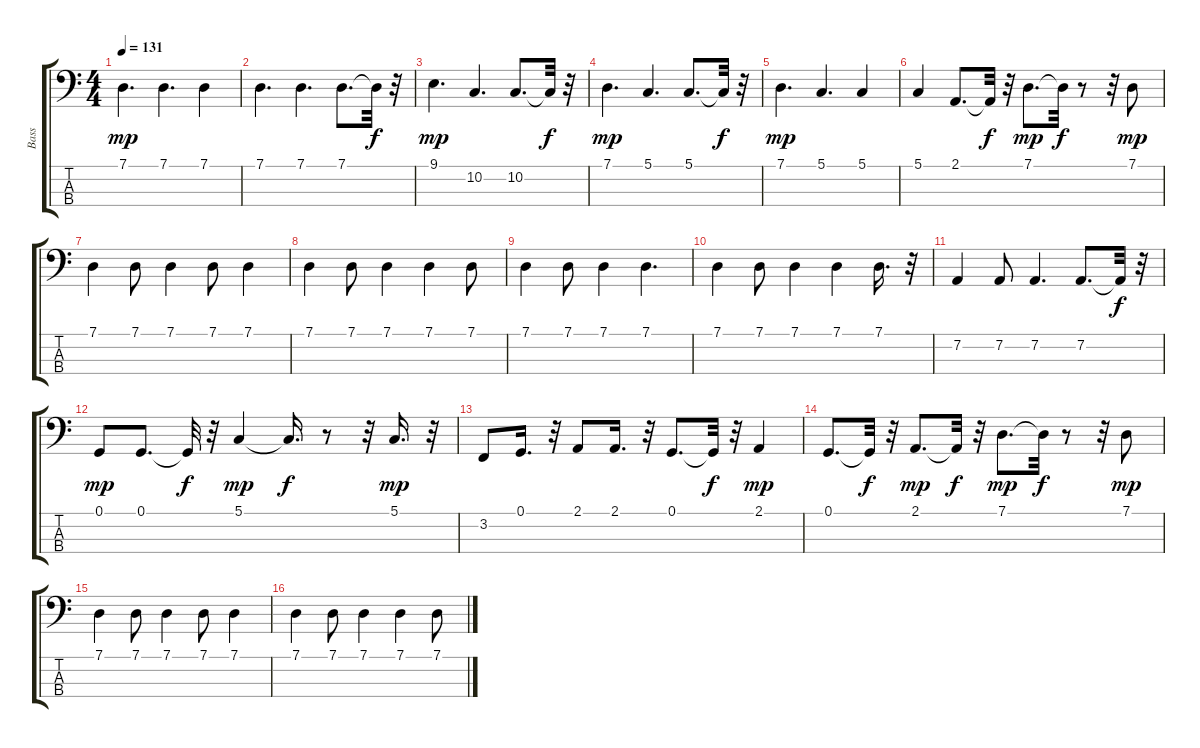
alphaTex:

\track ("Bass" "Bass") {instrument bassoon}
\staff {score tabs}
\tuning (G2 D2 A1 E1) {hide}
\ts (4 4)
\tempo 131
\clef f4
\ks c
7.1.4{d dy mp} 7.1.4{d} 7.1.4 |
7.1.4{d} 7.1.4{d} 7.1.8{d} 7.1{t}.32{dy f} r.32 |
9.1.4{d dy mp} 10.2.4{d} 10.2.8{d} 10.2{t}.32{dy f} r.32 |
7.1.4{d dy mp} 5.1.4{d} 5.1.8{d} 5.1{t}.32{dy f} r.32 |
7.1.4{d dy mp} 5.1.4{d} 5.1.4 |
5.1.4 2.1.8{d} 2.1{t}.32{dy f} r.32 7.1.8{d dy mp} 7.1{t}.32{dy f} r.8 r.32 7.1.8{dy mp} |
7.1.4 7.1.8 7.1.4 7.1.8 7.1.4 |
7.1.4 7.1.8 7.1.4 7.1.4 7.1.8 |
7.1.4 7.1.8 7.1.4 7.1.4{d} |
7.1.4 7.1.8 7.1.4 7.1.4 7.1.16{d} r.32 |
7.2.4 7.2.8 7.2.4{d} 7.2.8{d} 7.2{t}.32{dy f} r.32 |
0.1.8{dy mp} 0.1.8{d} 0.1{t}.32{dy f} r.32 5.1.4{dy mp} 5.1{t}.16{d dy f} r.8 r.32 5.1.16{d dy mp} r.32 |
3.2.8 0.1.16{d} r.32 2.1.8 2.1.16{d} r.32 0.1.8{d} 0.1{t}.32{dy f} r.32 2.1.4{dy mp} |
0.1.8{d} 0.1{t}.32{dy f} r.32 2.1.8{d dy mp} 2.1{t}.32{dy f} r.32 7.1.8{d dy mp} 7.1{t}.32{dy f} r.8 r.32 7.1.8{dy mp} |
7.1.4 7.1.8 7.1.4 7.1.8 7.1.4 |
7.1.4 7.1.8 7.1.4 7.1.4 7.1.8
